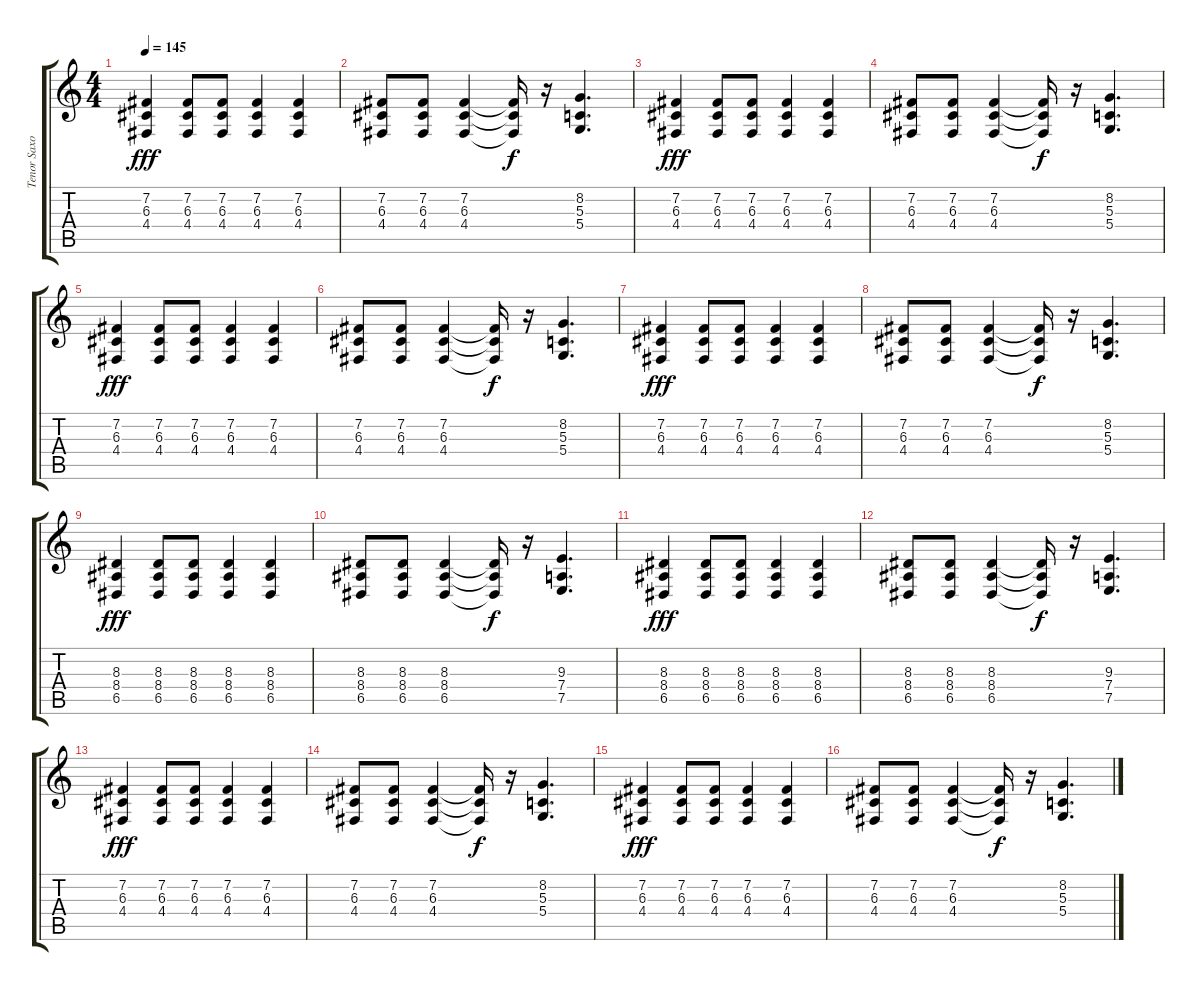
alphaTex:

\track ("Tenor Saxophone" "Tenor Saxo") {instrument tenorsax}
\staff {score tabs}
\tuning (E4 B3 G3 D3 A2 D2) {hide}
\ts (4 4)
\tempo 145
\clef g2
\ks c
(7.2 6.3 4.4).4{dy fff} (7.2 6.3 4.4).8 (7.2 6.3 4.4).8 (7.2 6.3 4.4).4 (7.2 6.3 4.4).4 |
(7.2 6.3 4.4).8 (7.2 6.3 4.4).8 (7.2 6.3 4.4).4 (7.2{t} 6.3{t} 4.4{t}).16{dy f} r.16 (8.2 5.3 5.4).4{d} |
(7.2 6.3 4.4).4{dy fff} (7.2 6.3 4.4).8 (7.2 6.3 4.4).8 (7.2 6.3 4.4).4 (7.2 6.3 4.4).4 |
(7.2 6.3 4.4).8 (7.2 6.3 4.4).8 (7.2 6.3 4.4).4 (7.2{t} 6.3{t} 4.4{t}).16{dy f} r.16 (8.2 5.3 5.4).4{d} |
(7.2 6.3 4.4).4{dy fff} (7.2 6.3 4.4).8 (7.2 6.3 4.4).8 (7.2 6.3 4.4).4 (7.2 6.3 4.4).4 |
(7.2 6.3 4.4).8 (7.2 6.3 4.4).8 (7.2 6.3 4.4).4 (7.2{t} 6.3{t} 4.4{t}).16{dy f} r.16 (8.2 5.3 5.4).4{d} |
(7.2 6.3 4.4).4{dy fff} (7.2 6.3 4.4).8 (7.2 6.3 4.4).8 (7.2 6.3 4.4).4 (7.2 6.3 4.4).4 |
(7.2 6.3 4.4).8 (7.2 6.3 4.4).8 (7.2 6.3 4.4).4 (7.2{t} 6.3{t} 4.4{t}).16{dy f} r.16 (8.2 5.3 5.4).4{d} |
(8.3 8.4 6.5).4{dy fff} (8.3 8.4 6.5).8 (8.3 8.4 6.5).8 (8.3 8.4 6.5).4 (8.3 8.4 6.5).4 |
(8.3 8.4 6.5).8 (8.3 8.4 6.5).8 (8.3 8.4 6.5).4 (8.3{t} 8.4{t} 6.5{t}).16{dy f} r.16 (9.3 7.4 7.5).4{d} |
(8.3 8.4 6.5).4{dy fff} (8.3 8.4 6.5).8 (8.3 8.4 6.5).8 (8.3 8.4 6.5).4 (8.3 8.4 6.5).4 |
(8.3 8.4 6.5).8 (8.3 8.4 6.5).8 (8.3 8.4 6.5).4 (8.3{t} 8.4{t} 6.5{t}).16{dy f} r.16 (9.3 7.4 7.5).4{d} |
(7.2 6.3 4.4).4{dy fff} (7.2 6.3 4.4).8 (7.2 6.3 4.4).8 (7.2 6.3 4.4).4 (7.2 6.3 4.4).4 |
(7.2 6.3 4.4).8 (7.2 6.3 4.4).8 (7.2 6.3 4.4).4 (7.2{t} 6.3{t} 4.4{t}).16{dy f} r.16 (8.2 5.3 5.4).4{d} |
(7.2 6.3 4.4).4{dy fff} (7.2 6.3 4.4).8 (7.2 6.3 4.4).8 (7.2 6.3 4.4).4 (7.2 6.3 4.4).4 |
(7.2 6.3 4.4).8 (7.2 6.3 4.4).8 (7.2 6.3 4.4).4 (7.2{t} 6.3{t} 4.4{t}).16{dy f} r.16 (8.2 5.3 5.4).4{d}
